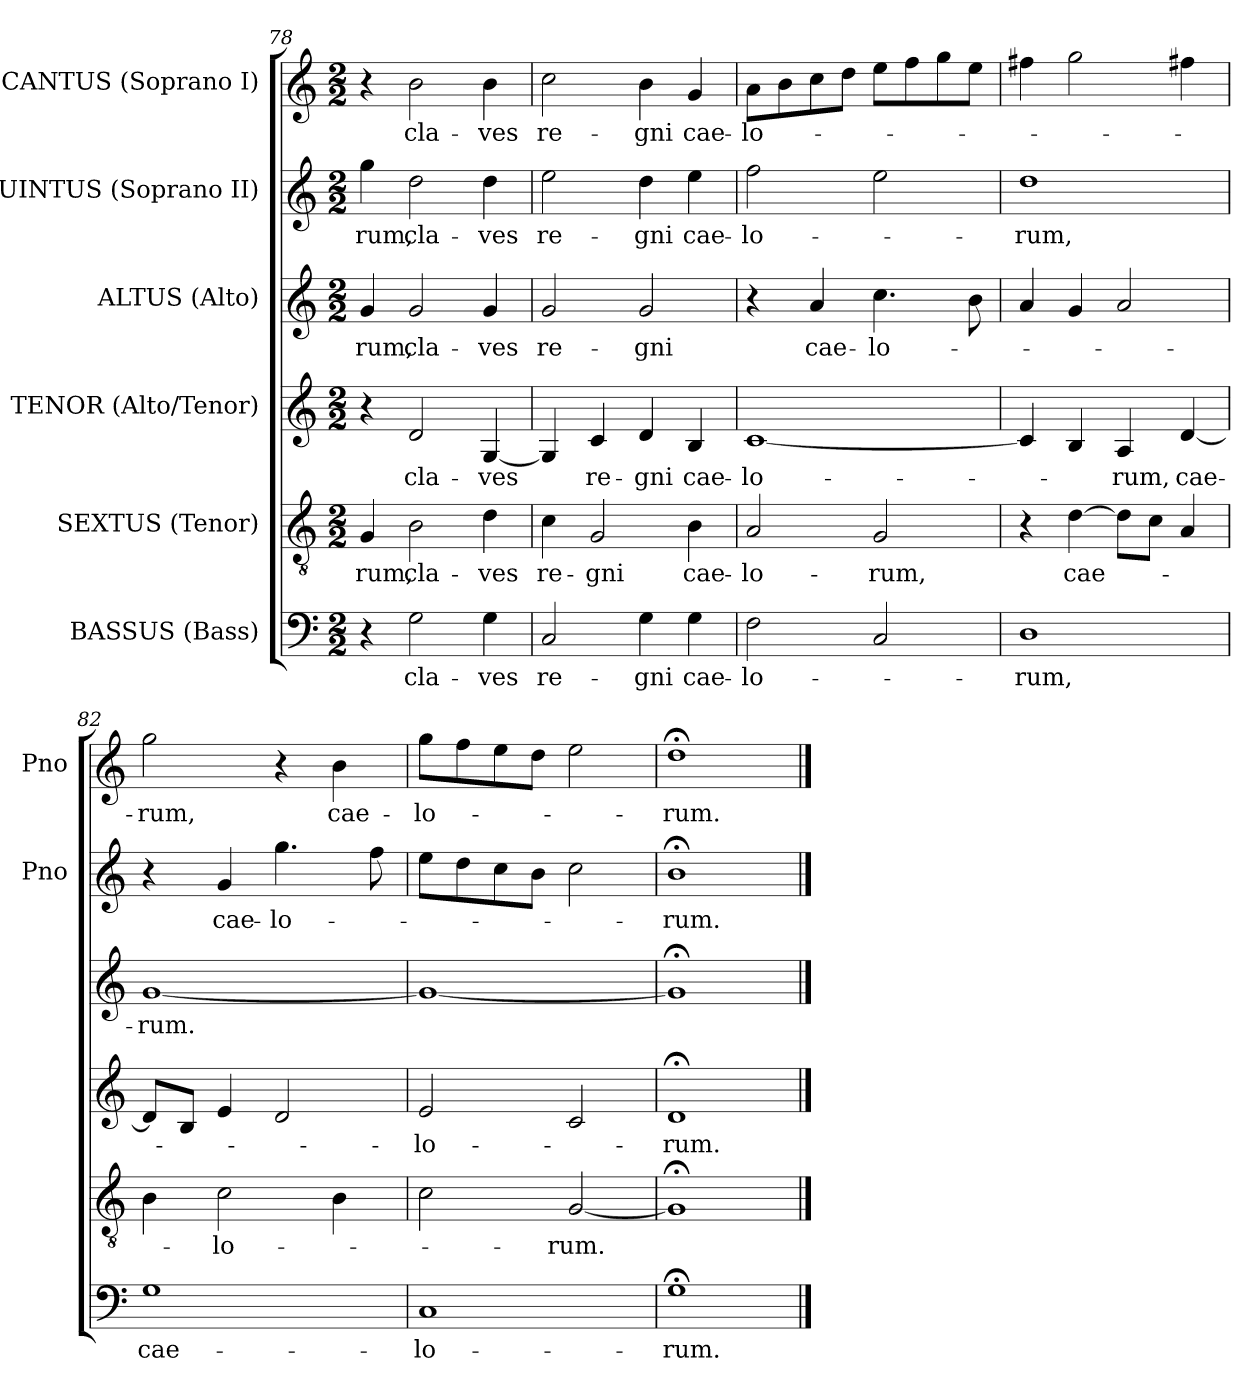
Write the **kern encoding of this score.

**kern	**text	**kern	**text	**kern	**text	**kern	**text	**kern	**text	**kern	**text
*part6	*part6	*part5	*part5	*part4	*part4	*part3	*part3	*part2	*part2	*part1	*part1
*staff6	*staff6	*staff5	*staff5	*staff4	*staff4	*staff3	*staff3	*staff2	*staff2	*staff1	*staff1
*I"BASSUS (Bass)	*	*I"SEXTUS (Tenor)	*	*I"TENOR (Alto/Tenor)	*	*I"ALTUS (Alto)	*	*I"QUINTUS (Soprano II)	*	*I"CANTUS (Soprano I)	*
*	*	*	*	*	*	*	*	*I'Pno	*	*I'Pno	*
*clefF4	*	*clefGv2	*	*clefG2	*	*clefG2	*	*clefG2	*	*clefG2	*
*k[]	*	*k[]	*	*k[]	*	*k[]	*	*k[]	*	*k[]	*
*C:	*	*C:	*	*C:	*	*C:	*	*C:	*	*C:	*
*M2/2	*	*M2/2	*	*M2/2	*	*M2/2	*	*M2/2	*	*M2/2	*
=78	=78	=78	=78	=78	=78	=78	=78	=78	=78	=78	=78
4r	.	4G/	-rum,	4r	.	4g/	-rum,	4gg\	-rum,	4r	.
2G\	cla-	2B\	cla-	2d/	cla-	2g/	cla-	2dd\	cla-	2b\	cla-
4G\	-ves	4d\	-ves	[4G/	-ves	4g/	-ves	4dd\	-ves	4b\	-ves
!!LO:LB:g=z
=79	=79	=79	=79	=79	=79	=79	=79	=79	=79	=79	=79
2C/	re-	4c\	re-	4G/]	.	2g/	re-	2ee\	re-	2cc\	re-
.	.	2G/	-gni	4c/	re-	.	.	.	.	.	.
4G\	-gni	.	.	4d/	-gni	2g/	-gni	4dd\	-gni	4b\	-gni
4G\	cae-	4B\	cae-	4B/	cae-	.	.	4ee\	cae-	4g/	cae-
=80	=80	=80	=80	=80	=80	=80	=80	=80	=80	=80	=80
2F\	-lo-	2A/	-lo-	[1c	-lo-	4r	.	2ff\	-lo-	8a\L	-lo-
.	.	.	.	.	.	.	.	.	.	8b\	.
.	.	.	.	.	.	4a/	cae-	.	.	8cc\	.
.	.	.	.	.	.	.	.	.	.	8dd\J	.
2C/	.	2G/	-rum,	.	.	4.cc\	-lo-	2ee\	.	8ee\L	.
.	.	.	.	.	.	.	.	.	.	8ff\	.
.	.	.	.	.	.	.	.	.	.	8gg\	.
.	.	.	.	.	.	8b\	.	.	.	8ee\J	.
=81	=81	=81	=81	=81	=81	=81	=81	=81	=81	=81	=81
1D	-rum,	4r	.	4c/]	.	4a/	.	1dd	-rum,	4ff#\	.
.	.	[4d\	cae-	4B/	.	4g/	.	.	.	2gg\	.
.	.	8d\L]	.	4A/	-rum,	2a/	.	.	.	.	.
.	.	8c\J	.	.	.	.	.	.	.	.	.
.	.	4A/	.	[4d/	cae-	.	.	.	.	4ff#X\	.
=82	=82	=82	=82	=82	=82	=82	=82	=82	=82	=82	=82
1G	cae-	4B\	.	8d/L]	.	[1g	-rum.	4r	.	2gg\	-rum,
.	.	.	.	8B/J	.	.	.	.	.	.	.
.	.	2c\	-lo-	4e/	.	.	.	4g/	cae-	.	.
.	.	.	.	2d/	.	.	.	4.gg\	-lo-	4r	.
.	.	4B\	.	.	.	.	.	.	.	4b\	cae-
.	.	.	.	.	.	.	.	8ff\	.	.	.
=83	=83	=83	=83	=83	=83	=83	=83	=83	=83	=83	=83
1C	-lo-	2c\	.	2e/	-lo-	1g_	.	8ee\L	.	8gg\L	-lo-
.	.	.	.	.	.	.	.	8dd\	.	8ff\	.
.	.	.	.	.	.	.	.	8cc\	.	8ee\	.
.	.	.	.	.	.	.	.	8b\J	.	8dd\J	.
.	.	[2G/	-rum.	2c/	.	.	.	2cc\	.	2ee\	.
=84	=84	=84	=84	=84	=84	=84	=84	=84	=84	=84	=84
1G;<	-rum.	1G;<]	.	1d;<	-rum.	1g;<]	.	1b;<	-rum.	1dd;<	-rum.
==	==	==	==	==	==	==	==	==	==	==	==
*-	*-	*-	*-	*-	*-	*-	*-	*-	*-	*-	*-
